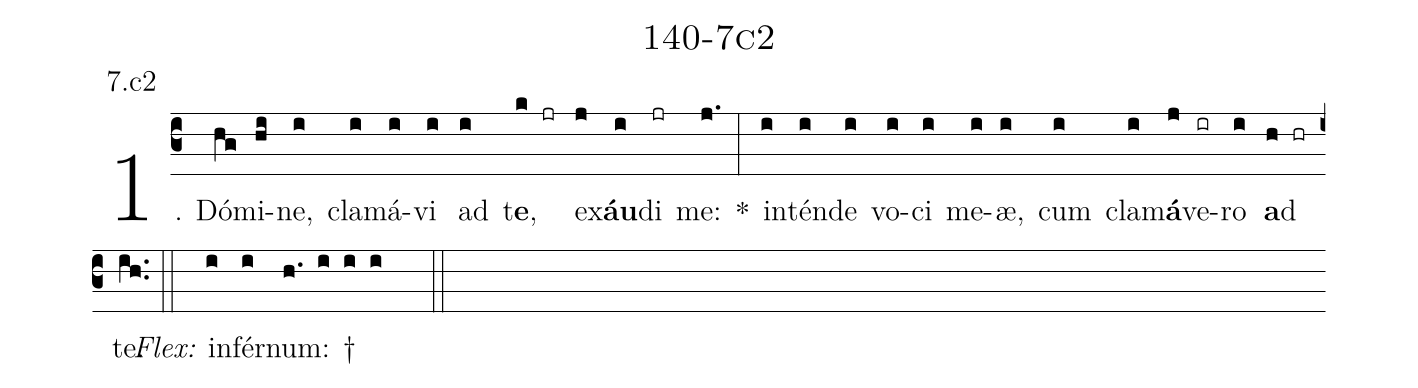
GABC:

name: 140-7c2;
annotation: 7.c2;
%%
(c3)1. Dó(hg)mi(hi)ne,(i) cla(i)má(i)vi(i) ad(i) t<b>e</b>,(k jr) ex(j)<b>áu</b>(i)di(jr) me:(j.) *(:) in(i)tén(i)de(i) vo(i)ci(i) me(i)æ,(i) cum(i) cla(i)m<b>á</b>(j)ve(ir)ro(i) <b>a</b>d(h hr) te.(ih..) (::)
<i>Flex:</i>()  in(i)fér(i)num: †(h. i i i  ::)
